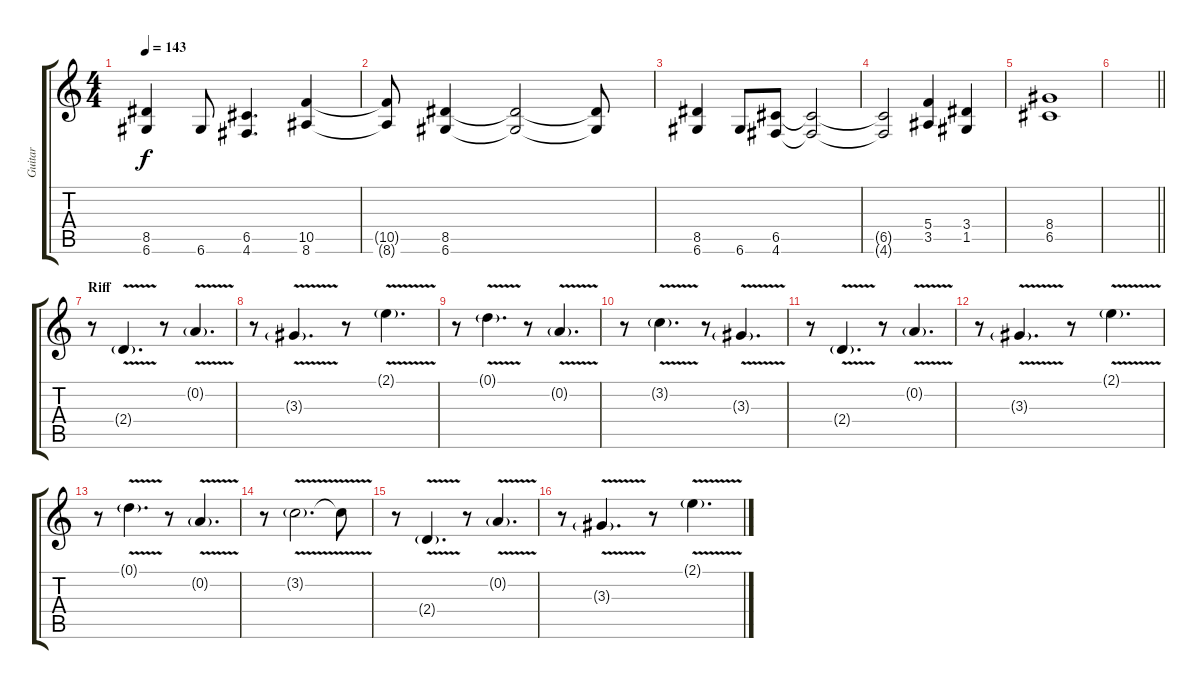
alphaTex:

\track ("Guitar" "Guitar") {instrument electricguitarclean}
\staff {score tabs}
\tuning (D4 A3 F3 C3 G2 D2) {hide}
\ts (4 4)
\tempo 143
\clef g2
\ks c
(8.5 6.6).4{dy f} 6.6.8 (6.5 4.6).4{d} (10.5 8.6).4 |
(10.5{t} 8.6{t}).8 (8.5 6.6).4 (8.5{t} 6.6{t}).2 (8.5{t} 6.6{t}).8 |
(8.5 6.6).4 6.6.8 (6.5 4.6).8 (6.5{t} 4.6{t}).2 |
(6.5{t} 4.6{t}).2 (5.4 3.5).4 (3.4 1.5).4 |
(8.4 6.5).1 |
\barLineRight lightlight
|
\section ("" "Riff")
r.8{instrument electricguitarclean} 2.4{v g}.4{d} r.8 0.2{v g}.4{d} |
r.8 3.3{v g}.4{d} r.8 2.1{v g}.4{d} |
r.8 0.1{v g}.4{d} r.8 0.2{v g}.4{d} |
r.8 3.2{v g}.4{d} r.8 3.3{v g}.4{d} |
r.8 2.4{v g}.4{d} r.8 0.2{v g}.4{d} |
r.8 3.3{v g}.4{d} r.8 2.1{v g}.4{d} |
r.8 0.1{v g}.4{d} r.8 0.2{v g}.4{d} |
r.8 3.2{v g}.2{d} 3.2{t}.8 |
r.8 2.4{v g}.4{d} r.8 0.2{v g}.4{d} |
r.8 3.3{v g}.4{d} r.8 2.1{v g}.4{d}
